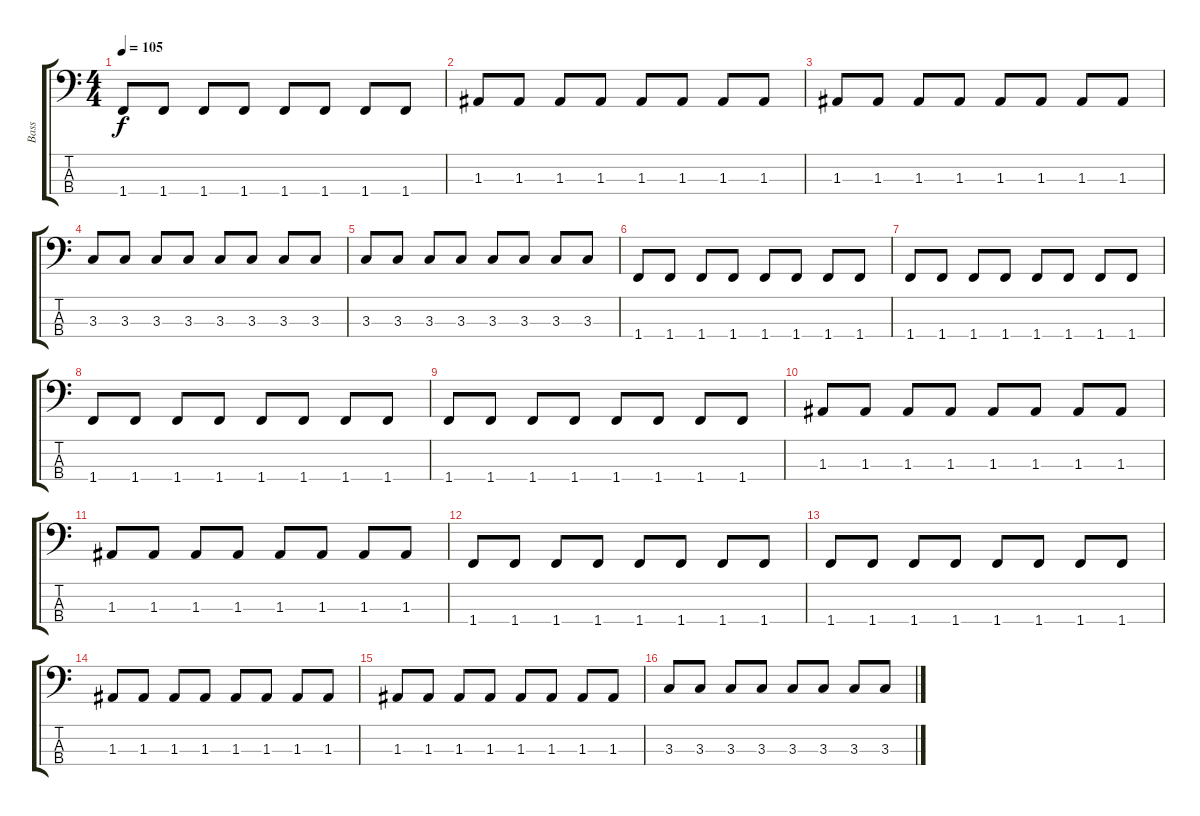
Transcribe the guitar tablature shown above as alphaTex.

\track ("Bass" "Bass") {instrument electricbasspick}
\staff {score tabs}
\tuning (G2 D2 A1 E1) {hide}
\ts (4 4)
\tempo 105
\clef f4
\ks c
1.4.8{dy f} 1.4.8 1.4.8 1.4.8 1.4.8 1.4.8 1.4.8 1.4.8 |
1.3.8 1.3.8 1.3.8 1.3.8 1.3.8 1.3.8 1.3.8 1.3.8 |
1.3.8 1.3.8 1.3.8 1.3.8 1.3.8 1.3.8 1.3.8 1.3.8 |
3.3.8 3.3.8 3.3.8 3.3.8 3.3.8 3.3.8 3.3.8 3.3.8 |
3.3.8 3.3.8 3.3.8 3.3.8 3.3.8 3.3.8 3.3.8 3.3.8 |
1.4.8 1.4.8 1.4.8 1.4.8 1.4.8 1.4.8 1.4.8 1.4.8 |
1.4.8 1.4.8 1.4.8 1.4.8 1.4.8 1.4.8 1.4.8 1.4.8 |
1.4.8 1.4.8 1.4.8 1.4.8 1.4.8 1.4.8 1.4.8 1.4.8 |
1.4.8 1.4.8 1.4.8 1.4.8 1.4.8 1.4.8 1.4.8 1.4.8 |
1.3.8 1.3.8 1.3.8 1.3.8 1.3.8 1.3.8 1.3.8 1.3.8 |
1.3.8 1.3.8 1.3.8 1.3.8 1.3.8 1.3.8 1.3.8 1.3.8 |
1.4.8 1.4.8 1.4.8 1.4.8 1.4.8 1.4.8 1.4.8 1.4.8 |
1.4.8 1.4.8 1.4.8 1.4.8 1.4.8 1.4.8 1.4.8 1.4.8 |
1.3.8 1.3.8 1.3.8 1.3.8 1.3.8 1.3.8 1.3.8 1.3.8 |
1.3.8 1.3.8 1.3.8 1.3.8 1.3.8 1.3.8 1.3.8 1.3.8 |
3.3.8 3.3.8 3.3.8 3.3.8 3.3.8 3.3.8 3.3.8 3.3.8
